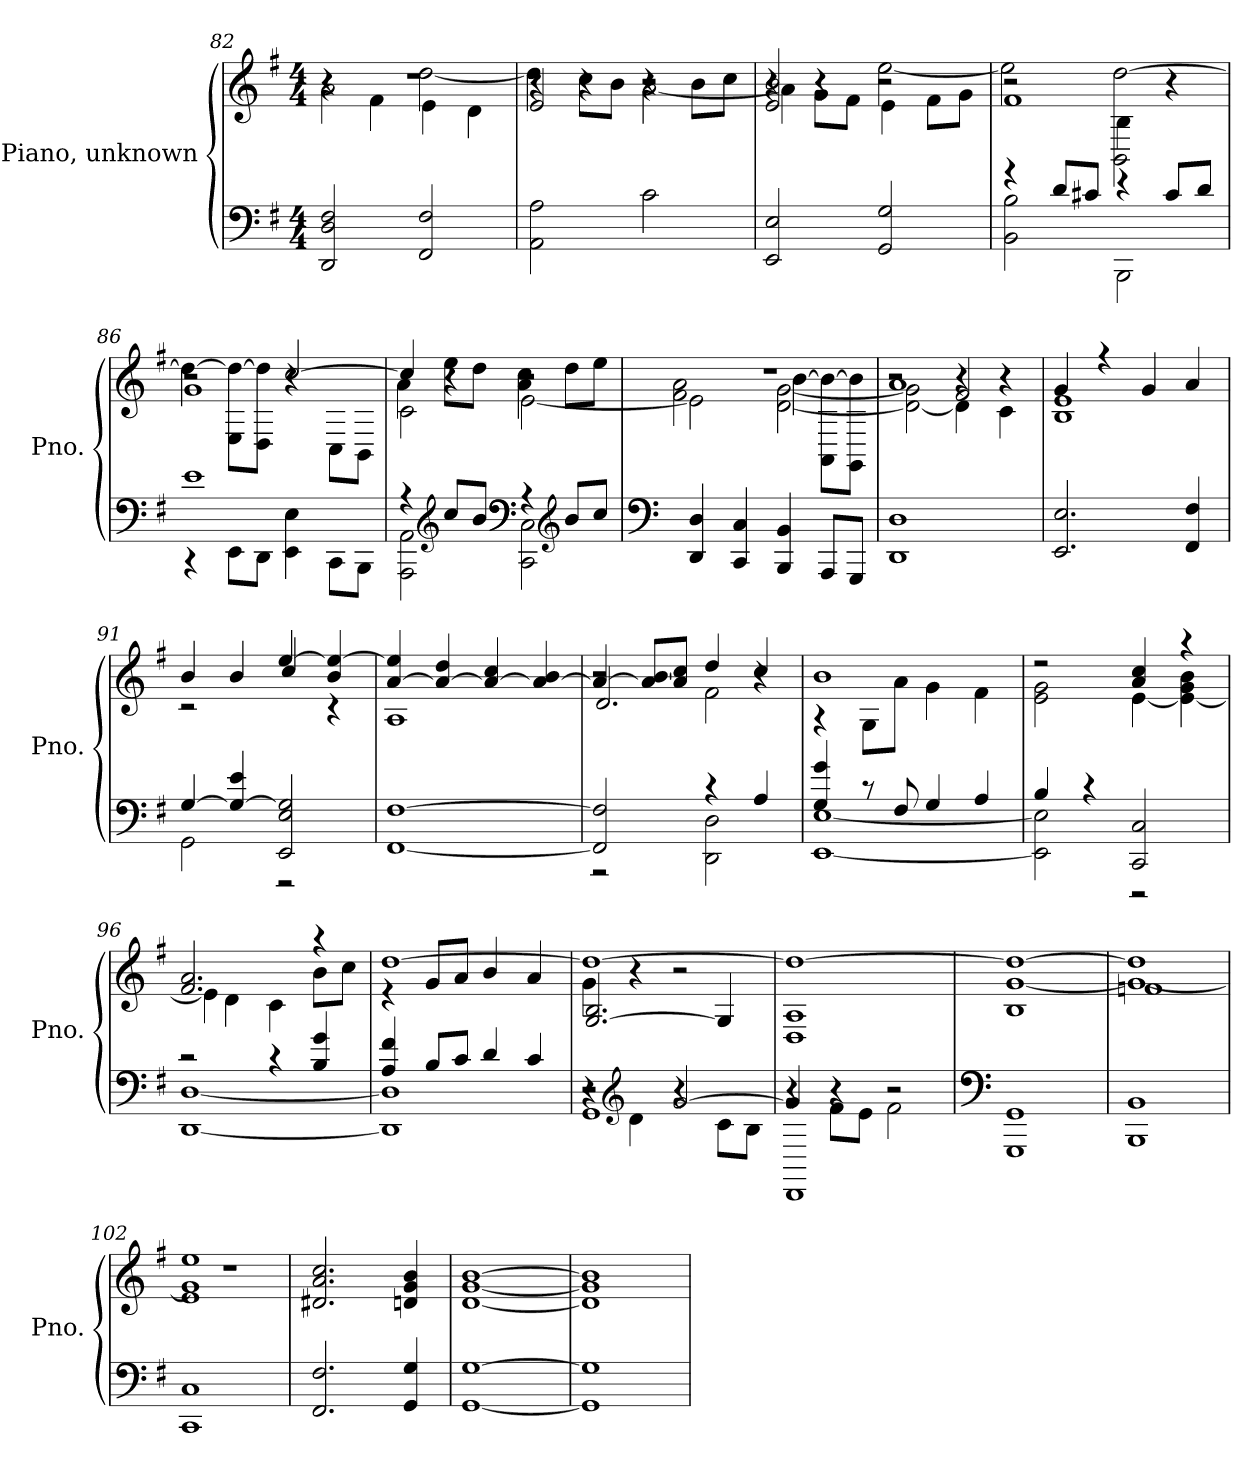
**kern	**kern
*part1	*part1
*staff2	*staff1
*I"Piano, unknown	*
*I'Pno.	*
!!LO:LB:g=z
*clefF4	*clefG2
*k[f#]	*k[f#]
*M4/4	*M4/4
=82	=82
*	*^
*	*	*^
2DD/ 2D/ 2F#/	1r	2a\	4r
.	.	.	4f#\
2FF#/ 2F#/	.	[2dd\	4e\
.	.	.	4d\
=83	=83	=83	=83
2AA\ 2A\	2e/	4dd\]	4r
.	.	4r	8cc\L
.	.	.	8b\J
2c\	2r	[2a\	4r
.	.	.	8b\L
.	.	.	8cc\J
=84	=84	=84	=84
2EE/ 2E/	2e/ 2b/	4a\]	4r
.	.	4r	8g\L
.	.	.	8f#\J
2GG/ 2G/	2r	[2ee\	4e\
.	.	.	8f#\L
.	.	.	8g\J
=85	=85	=85	=85
*^	*	*	*
4r	2BB\ 2B\	1f#	2ee\]	2r
8d/L	.	.	.	.
8c#X/J	.	.	.	.
4r	2BBB\	.	4B\	2BB\ [2dd\
8c#/L	.	.	4r	.
8d/J	.	.	.	.
=86	=86	=86	=86	=86
1e	4r	2r	1g	4dd\_
.	8EE\L	.	.	8E\ 8dd\_L
.	8DD\J	.	.	8D\ 8dd\]J
.	4EE\ 4E\	[2cc/	.	4r
.	8CC\L	.	.	8C\L
.	8BBB\J	.	.	8BB\J
!!LO:LB:g=z	!!	!!
=87	=87	=87	=87	=87
4r	2AAA\ 2AA\	4cc/]	2c\	4a\
*clefG2	*	*	*	*
8cc/L	.	4r	.	8ee\L
8b/J	.	.	.	8dd\J
*clefF4	*	*	*	*
4r	2CC\ 2C\	2r	[2e\	4a\ 4cc\
*clefG2	*	*	*	*
8b/L	.	.	.	8dd\L
8cc/J	.	.	.	8ee\J
*v	*v	*	*	*
=88	=88	=88	=88
*clefF4	*	*	*
4DD/ 4D/	1r	2e\]	2f#\ 2a\
4CC/ 4C/	.	.	.
4BBB/ 4BB/	.	[2d\ [2g\	[4b\
8AAA/L	.	.	8AA\ 8b\_L
8GGG/J	.	.	8GG\ 8b\]J
=89	=89	=89	=89
*	*	*	*^
1DD 1D	1a	2d\_ 2g\]	2r	2r
.	.	4d\]	2f#/	4r
.	.	4r	.	4c\
*	*	*v	*v	*v
=90	=90	=90
2.EE/ 2.E/	4g/	1B 1e
.	4r	.
.	4g/	.
4FF#/ 4F#/	4a/	.
=91	=91	=91
*^	*	*
[4G/	2GG\	4b/	2r
4G/_ 4e/	.	4b/	.
2EE/ 2E/ 2G/]	2r	[4ee/	4cc/
.	.	4b/ 4ee/_	4r
*v	*v	*	*
!!LO:LB:g=z	!!
=92	=92	=92
[1FF# [1F#	[4a/ 4ee/]	1A
.	4a/_ 4dd/	.
.	4a/_ 4cc/	.
.	4a/_ 4b/	.
=93	=93	=93
*^	*	*^
2FF#/] 2F#/]	2r	4a/_	2r	2.d/
.	.	8a/_ 8b/L	.	.
.	.	8a/] 8cc/J	.	.
4r	2DD\ 2D\	4dd/	2f#\	.
4A/	.	4cc/	.	4r
*	*	*	*v	*v
=94	=94	=94	=94
4G/ 4g/	[1EE [1E	1b	4r
8r	.	.	8G\L
8F#/	.	.	8a\J
4G/	.	.	4g\
4A/	.	.	4f#\
=95	=95	=95	=95
4B/	2EE\] 2E\]	2r	2e\ 2g\
4r	.	.	.
2CC/ 2C/	2r	4a/ 4cc/	[4e\
.	.	4r	4e\_ 4g\ 4b\
=96	=96	=96	=96
2r	[1DD [1D	2.f#/ 2.a/	4e\]
.	.	.	4d\
4r	.	.	4c\
4B/ 4g/	.	4r	8b\L
.	.	.	8cc\J
=97	=97	=97	=97
4A/ 4f#/	1DD] 1D]	[1dd	4r
8B/L	.	.	8g/L
8c/J	.	.	8a/J
4d/	.	.	4b/
4c/	.	.	4a/
!!LO:PB:g=z
=98	=98	=98	=98
*	*^	*	*^
2r	4r	1GG	1dd_	4g\	[2.G/ 2.B/
*clefG2	*	*	*	*	*
.	4d\	.	.	4r	.
[2g/	4r	.	.	2r	.
.	8c\L	.	.	.	4G/]
.	8B\J	.	.	.	.
*	*	*	*	*v	*v
=99	=99	=99	=99	=99
4g/]	4r	1DD	1dd_	1D 1A
4r	8f#\L	.	.	.
.	8e\J	.	.	.
2r	2f#\	.	.	.
*v	*v	*v	*	*
*	*v	*v
=100	=100
*clefF4	*
*	*^
*	*	*^
1GGG 1GG	1dd_	[1g	1B
=101	=101	=101	=101
1BBB 1BB	1dd]	1g_	1fn
=102	=102	=102	=102
1CC 1C	1r	1g]	1e 1ee
*	*v	*v	*v
=103	=103
2.FF#/ 2.F#/	2.d#X/ 2.a/ 2.cc/
4GG/ 4G/	4dn/ 4g/ 4b/
=104	=104
[1GG [1G	[1d [1g [1b
=105	=105
1GG] 1G]	1d] 1g] 1b]
=	=
*-	*-
